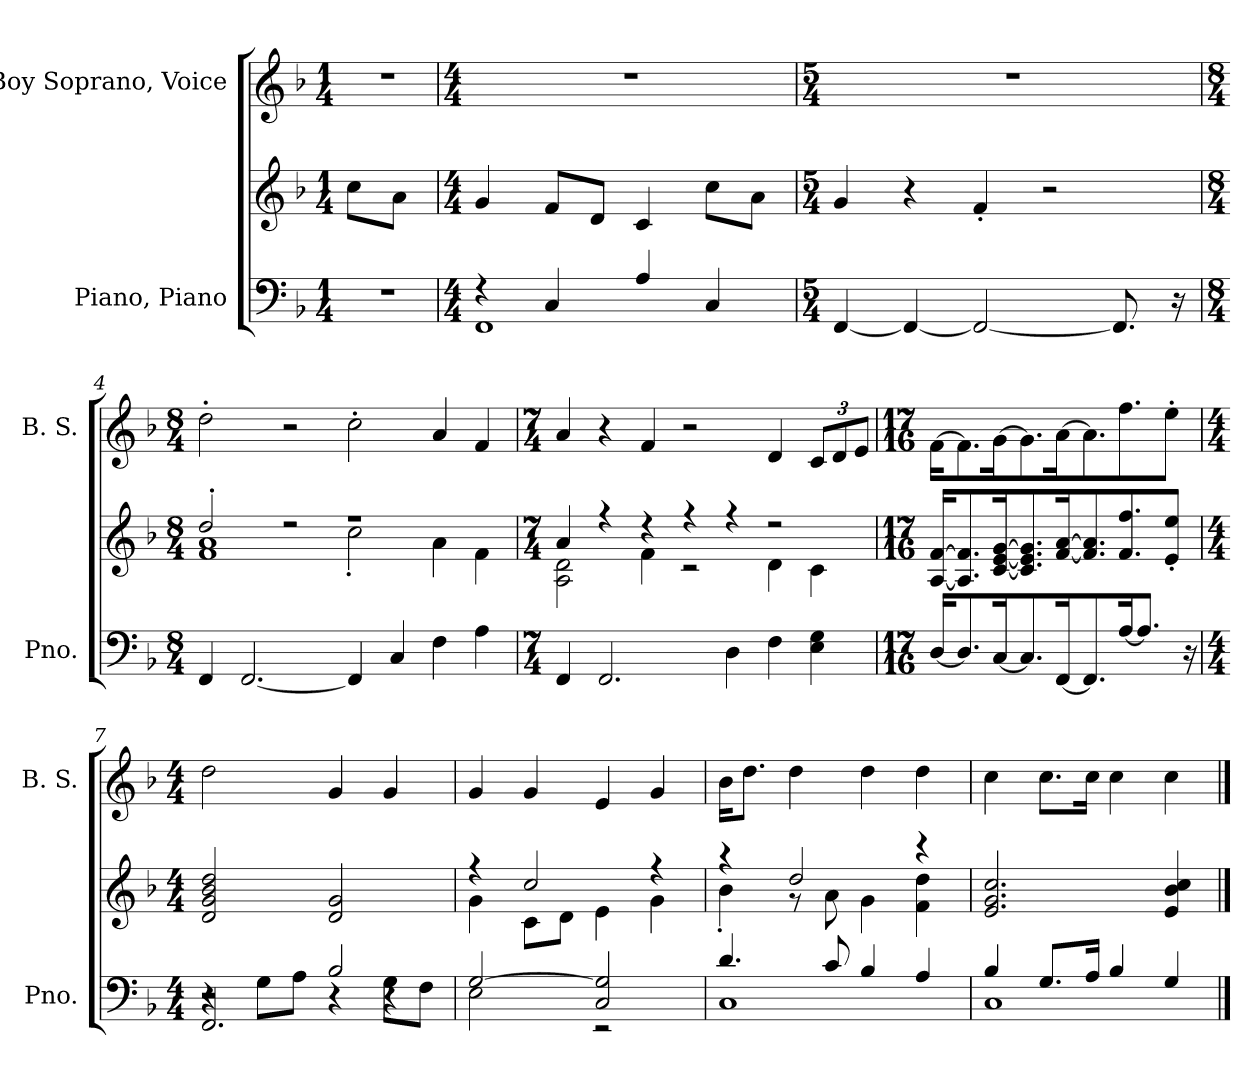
**kern	**kern	**kern
*part2	*part2	*part1
*staff3	*staff2	*staff1
*I"Piano, Piano	*	*I"Boy Soprano, Voice
*I'Pno.	*	*I'B. S.
*clefF4	*clefG2	*clefG2
*k[b-]	*k[b-]	*k[b-]
*M1/4	*M1/4	*M1/4
*MM120	*MM120	*MM120
=1	=1	=1
4r	8cc\L	4r
.	8a\J	.
=2	=2	=2
*M4/4	*M4/4	*M4/4
*^	*	*
4r	1FF	4g/	1r
4C/	.	8f/L	.
.	.	8d/J	.
4A/	.	4c/	.
4C/	.	8cc\L	.
.	.	8a\J	.
*v	*v	*	*
=3	=3	=3
*M5/4	*M5/4	*M5/4
[4FF/	4g/	4%5r
4FF/_	4r	.
2FF/_	4f'/	.
.	2r	.
8.FF/]	.	.
16r	.	.
!!LO:LB:g=z
=4	=4	=4
*M8/4	*M8/4	*M8/4
*	*^	*
4FF/	2dd'/	1f 1a	2dd'\
[2.FF/	.	.	.
.	2r	.	2r
4FF/]	1r	2cc'\	2cc'\
4C/	.	.	.
4F\	.	4a\	4a/
4A\	.	4f\	4f/
=5	=5	=5	=5
*M7/4	*M7/4	*	*M7/4
4FF/	4a/	2A\ 2d\	4a/
2.FF/	4r	.	4r
.	4r	4f\	4f/
.	4r	2r	2r
4D\	4r	.	.
4F\	2r	4d\	4d/
*	*	*	*Xbrackettup
4E\ 4G\	.	4c\	12c/L
.	.	.	12d/
.	.	.	12e/J
*	*v	*v	*
=6	=6	=6
*M17/16	*M17/16	*M17/16
[16D/KL	[16A/ [16f/KL	[16f\KL
8.D/]	8.A/] 8.f/]	8.f\]
[16C/K	[16c/ [16e/ [16g/K	[16g\K
8.C/]	8.c/] 8.e/] 8.g/]	8.g\]
[16FF/K	[16f/ [16a/K	[16a\K
8.FF/]	8.f/] 8.a/]	8.a\]
[16A/K	8.f/ 8.ff/	8.ff\
8.A/J]	.	.
.	8e/' 8ee/'J	8ee'\J
16r	.	.
!!LO:LB:g=z
=7	=7	=7
*M4/4	*M4/4	*M4/4
*^	*	*
*	*^	*	*
2r	4r	2.FF/	2d/ 2g/ 2b-/ 2dd/	2dd\
.	8G\L	.	.	.
.	8A\J	.	.	.
2B-/	4r	.	2d/ 2g/	4g/
.	8G\L	4r	.	4g/
.	8F\J	.	.	.
*	*v	*v	*	*
=8	=8	=8	=8
*	*	*^	*
[2G/	2E\	4r	4g\	4g/
.	.	2cc/	8c\L	4g/
.	.	.	8d\J	.
2C/ 2G/]	2r	.	4e\	4e/
.	.	4r	4g\	4g/
=9	=9	=9	=9	=9
4.d/	1C	4r	4b-'\	16b-\KL
.	.	.	.	8.dd\J
.	.	2dd/	8r	4dd\
8c/	.	.	8a\	.
4B-/	.	.	4g\	4dd\
4A/	.	4r	4f\ 4dd\	4dd\
*	*	*v	*v	*
=10	=10	=10	=10
4B-/	1C	2.e/ 2.g/ 2.cc/	4cc\
8.G/L	.	.	8.cc\L
16A/Jk	.	.	16cc\Jk
4B-/	.	.	4cc\
4G/	.	4e/ 4b-/ 4cc/	4cc\
*v	*v	*	*
==	==	==
*-	*-	*-
